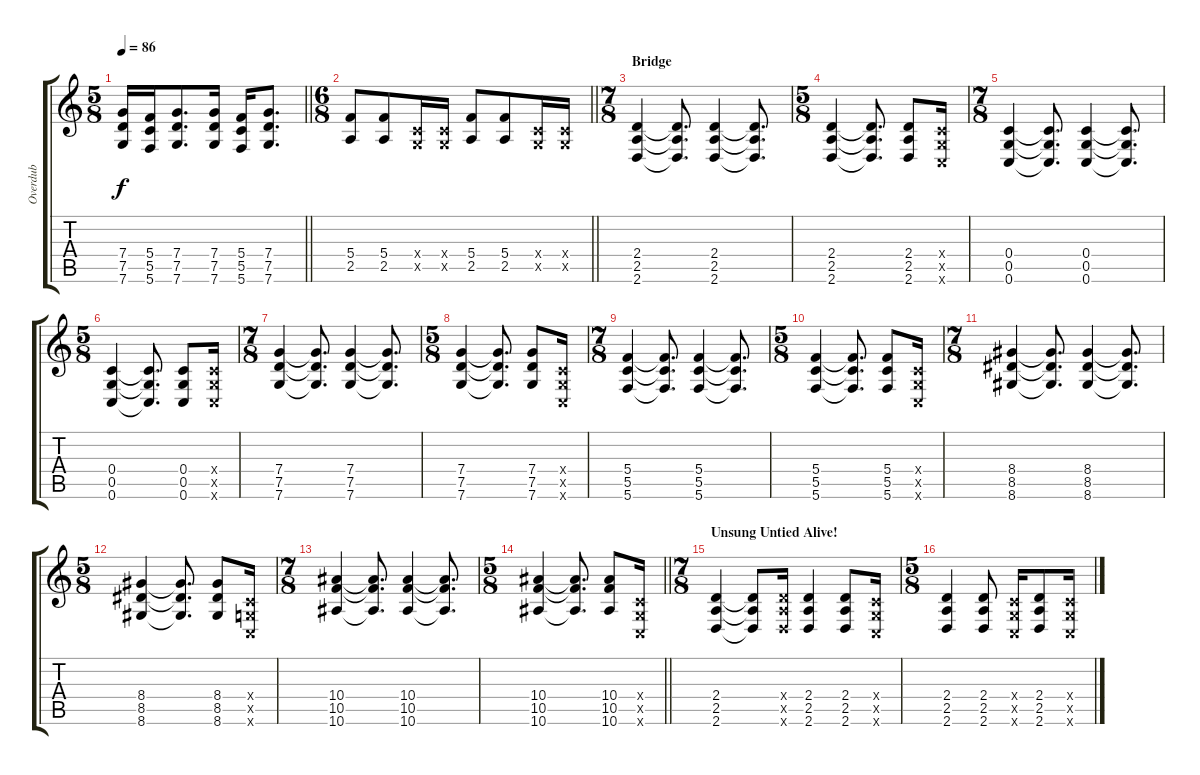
\track ("Overdub" "Overdub") {instrument overdrivenguitar}
\staff {score tabs}
\tuning (D4 A3 F3 C3 G2 C2) {hide}
\ts (5 8)
\tempo 86
\clef g2
\barLineRight lightlight
\ks c
(7.4 7.5 7.6).16{dy f} (5.4 5.5 5.6).16 (7.4 7.5 7.6).8{d} (7.4 7.5 7.6).16 (5.4 5.5 5.6).16 (7.4 7.5 7.6).8{d} |
\ts (6 8)
\barLineRight lightlight
(5.4 2.5).8 (5.4 2.5).8 (0.4{x} 0.5{x}).16 (0.4{x} 0.5{x}).16 (5.4 2.5).8 (5.4 2.5).8 (0.4{x} 0.5{x}).16 (0.4{x} 0.5{x}).16 |
\ts (7 8)
\section ("" "Bridge")
(2.4 2.5 2.6).4 (2.4{t} 2.5{t} 2.6{t}).8{d} (2.4 2.5 2.6).4 (2.4{t} 2.5{t} 2.6{t}).8{d} |
\ts (5 8)
(2.4 2.5 2.6).4 (2.4{t} 2.5{t} 2.6{t}).8{d} (2.4 2.5 2.6).8 (0.4{x} 0.5{x} 0.6{x}).16 |
\ts (7 8)
(0.4 0.5 0.6).4 (0.4{t} 0.5{t} 0.6{t}).8{d} (0.4 0.5 0.6).4 (0.4{t} 0.5{t} 0.6{t}).8{d} |
\ts (5 8)
(0.4 0.5 0.6).4 (0.4{t} 0.5{t} 0.6{t}).8{d} (0.4 0.5 0.6).8 (0.4{x} 0.5{x} 0.6{x}).16 |
\ts (7 8)
(7.4 7.5 7.6).4 (7.4{t} 7.5{t} 7.6{t}).8{d} (7.4 7.5 7.6).4 (7.4{t} 7.5{t} 7.6{t}).8{d} |
\ts (5 8)
(7.4 7.5 7.6).4 (7.4{t} 7.5{t} 7.6{t}).8{d} (7.4 7.5 7.6).8 (0.4{x} 0.5{x} 0.6{x}).16 |
\ts (7 8)
(5.4 5.5 5.6).4 (5.4{t} 5.5{t} 5.6{t}).8{d} (5.4 5.5 5.6).4 (5.4{t} 5.5{t} 5.6{t}).8{d} |
\ts (5 8)
(5.4 5.5 5.6).4 (5.4{t} 5.5{t} 5.6{t}).8{d} (5.4 5.5 5.6).8 (0.4{x} 0.5{x} 0.6{x}).16 |
\ts (7 8)
(8.4 8.5 8.6).4 (8.4{t} 8.5{t} 8.6{t}).8{d} (8.4 8.5 8.6).4 (8.4{t} 8.5{t} 8.6{t}).8{d} |
\ts (5 8)
(8.4 8.5 8.6).4 (8.4{t} 8.5{t} 8.6{t}).8{d} (8.4 8.5 8.6).8 (0.4{x} 0.5{x} 0.6{x}).16 |
\ts (7 8)
(10.4 10.5 10.6).4 (10.4{t} 10.5{t} 10.6{t}).8{d} (10.4 10.5 10.6).4 (10.4{t} 10.5{t} 10.6{t}).8{d} |
\ts (5 8)
\barLineRight lightlight
(10.4 10.5 10.6).4 (10.4{t} 10.5{t} 10.6{t}).8{d} (10.4 10.5 10.6).8 (0.4{x} 0.5{x} 0.6{x}).16 |
\ts (7 8)
\section ("" "Unsung Untied Alive!")
(2.4 2.5 2.6).4 (2.4{t} 2.5{t} 2.6{t}).8 (2.4{x} 2.5{x} 2.6{x}).16 (2.4 2.5 2.6).4 (2.4 2.5 2.6).8 (0.4{x} 0.5{x} 0.6{x}).16 |
\ts (5 8)
(2.4 2.5 2.6).4 (2.4 2.5 2.6).8 (0.4{x} 0.5{x} 0.6{x}).16 (2.4 2.5 2.6).8 (0.4{x} 0.5{x} 0.6{x}).16
